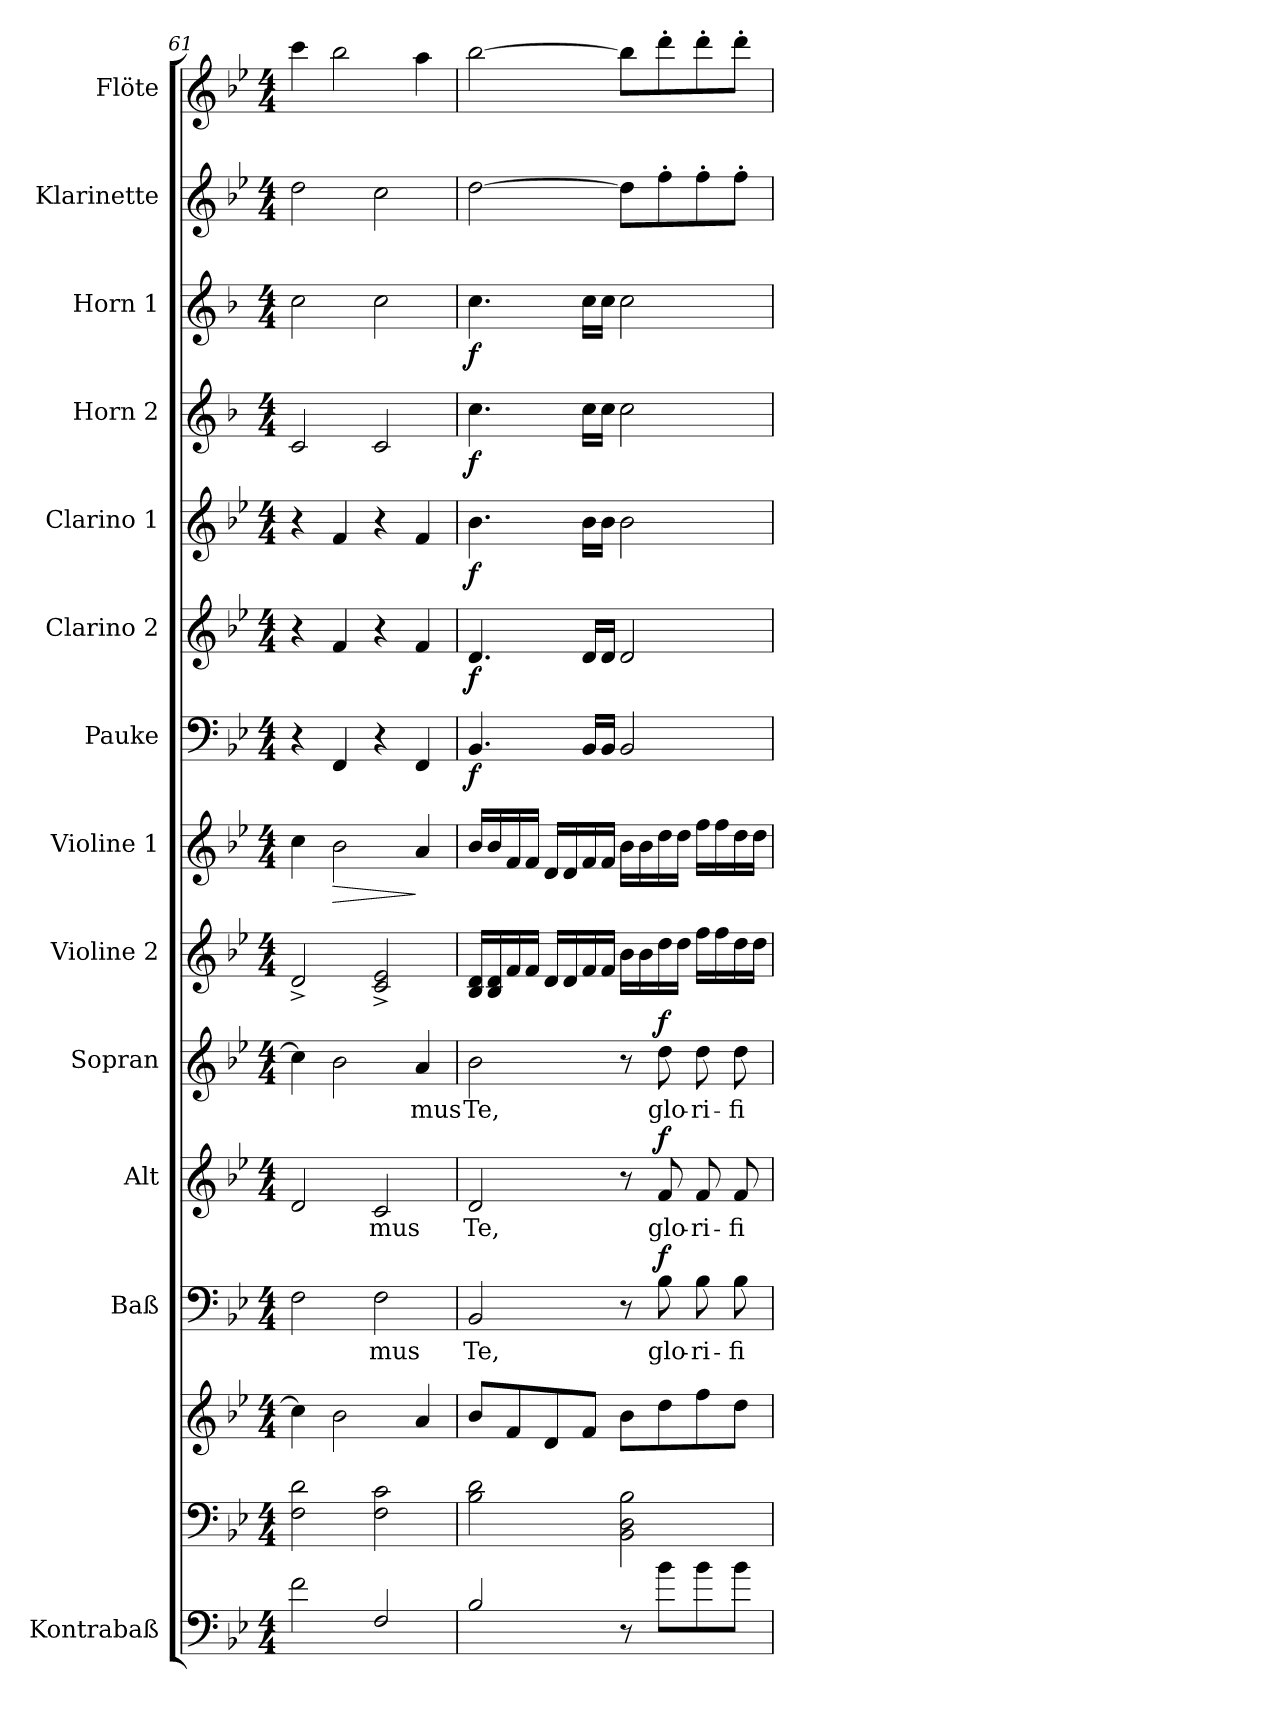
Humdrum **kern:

**kern	**kern	**kern	**kern	**text	**dynam	**kern	**text	**dynam	**kern	**text	**dynam	**kern	**kern	**dynam	**kern	**dynam	**kern	**dynam	**kern	**dynam	**kern	**dynam	**kern	**dynam	**kern	**kern
*part14	*part13	*part13	*part12	*part12	*part12	*part11	*part11	*part11	*part10	*part10	*part10	*part9	*part8	*part8	*part7	*part7	*part6	*part6	*part5	*part5	*part4	*part4	*part3	*part3	*part2	*part1
*staff15	*staff14	*staff13	*staff12	*staff12	*staff12	*staff11	*staff11	*staff11	*staff10	*staff10	*staff10	*staff9	*staff8	*staff8	*staff7	*staff7	*staff6	*staff6	*staff5	*staff5	*staff4	*staff4	*staff3	*staff3	*staff2	*staff1
*I"Kontrabaß	*	*	*I"Baß	*	*	*I"Alt	*	*	*I"Sopran	*	*	*I"Violine 2	*I"Violine 1	*	*I"Pauke	*	*I"Clarino 2	*	*I"Clarino 1	*	*I"Horn 2	*	*I"Horn 1	*	*I"Klarinette	*I"Flöte
*I'Kb	*	*	*I'Baß	*	*	*I'Alt	*	*	*I'Sop	*	*	*I'Vln. 2	*I'Vln. 1	*	*I'Pk.	*	*	*	*	*	*I'Hrn. 2	*	*I'Hrn. 1	*	*	*I'Fl.
*clefF4	*clefF4	*clefG2	*clefF4	*	*	*clefG2	*	*	*clefG2	*	*	*clefG2	*clefG2	*	*clefF4	*	*clefG2	*	*clefG2	*	*clefG2	*	*clefG2	*	*clefG2	*clefG2
*ITrd7c12	*	*	*	*	*	*	*	*	*	*	*	*	*	*	*	*	*ITrd7c12	*	*ITrd7c12	*	*ITrd4c7	*	*ITrd4c7	*	*	*
*k[b-e-]	*k[b-e-]	*k[b-e-]	*k[b-e-]	*	*	*k[b-e-]	*	*	*k[b-e-]	*	*	*k[b-e-]	*k[b-e-]	*	*k[b-e-]	*	*k[b-e-]	*	*k[b-e-]	*	*k[b-e-]	*	*k[b-e-]	*	*k[b-e-]	*k[b-e-]
*B-:	*B-:	*B-:	*B-:	*	*	*B-:	*	*	*B-:	*	*	*B-:	*B-:	*	*B-:	*	*B-:	*	*B-:	*	*B-:	*	*B-:	*	*B-:	*B-:
*M4/4	*M4/4	*M4/4	*M4/4	*	*	*M4/4	*	*	*M4/4	*	*	*M4/4	*M4/4	*	*M4/4	*	*M4/4	*	*M4/4	*	*M4/4	*	*M4/4	*	*M4/4	*M4/4
=61	=61	=61	=61	=61	=61	=61	=61	=61	=61	=61	=61	=61	=61	=61	=61	=61	=61	=61	=61	=61	=61	=61	=61	=61	=61	=61
2F\	2F\ 2d\	4cc\]	2F\	.	.	2d/	.	.	4cc\]	.	.	2d^</	4cc\	.	4r	.	4r	.	4r	.	2F/	.	2f\	.	2dd\	4ccc\
!	!	!	!	!	!	!	!	!	!	!	!	!	!	!LO:HP:b	!	!	!	!	!	!	!	!	!	!	!	!
.	.	2b-\	.	.	.	.	.	.	2b-\	.	.	.	2b-\	>	4FF/	.	4F/	.	4F/	.	.	.	.	.	.	2bb-\
!	!	!	!	!LO:LY:b	!	!	!LO:LY:b	!	!	!	!	!	!	!	!	!	!	!	!	!	!	!	!	!	!	!
2FF/	2F\ 2c\	.	2F\	-mus	.	2c/	-mus	.	.	.	.	2c/^< 2e-/^<	.	.	4r	.	4r	.	4r	.	2F/	.	2f\	.	2cc\	.
!	!	!	!	!	!	!	!	!	!	!LO:LY:b	!	!	!	!	!	!	!	!	!	!	!	!	!	!	!	!
.	.	4a/	.	.	.	.	.	.	4a/	-mus	.	.	4a/	]	4FF/	.	4F/	.	4F/	.	.	.	.	.	.	4aa\
!!LO:PB:g=z
=62	=62	=62	=62	=62	=62	=62	=62	=62	=62	=62	=62	=62	=62	=62	=62	=62	=62	=62	=62	=62	=62	=62	=62	=62	=62	=62
!	!	!	!	!LO:LY:b	!	!	!LO:LY:b	!	!	!LO:LY:b	!	!	!	!	!	!LO:DY:b	!	!LO:DY:b	!	!LO:DY:b	!	!LO:DY:b	!	!LO:DY:b	!	!
2BB-/	2B-\ 2d\	8b-/L	2BB-/	Te,	.	2d/	Te,	.	2b-\	Te,	.	16B-/ 16d/LL	16b-/LL	.	4.BB-/	f	4.D/	f	4.B-\	f	4.f\	f	4.f\	f	[2dd\	[2bb-\
.	.	.	.	.	.	.	.	.	.	.	.	16B-/ 16d/	16b-/	.	.	.	.	.	.	.	.	.	.	.	.	.
.	.	8f/	.	.	.	.	.	.	.	.	.	16f/	16f/	.	.	.	.	.	.	.	.	.	.	.	.	.
.	.	.	.	.	.	.	.	.	.	.	.	16f/JJ	16f/JJ	.	.	.	.	.	.	.	.	.	.	.	.	.
.	.	8d/	.	.	.	.	.	.	.	.	.	16d/LL	16d/LL	.	.	.	.	.	.	.	.	.	.	.	.	.
.	.	.	.	.	.	.	.	.	.	.	.	16d/	16d/	.	.	.	.	.	.	.	.	.	.	.	.	.
.	.	8f/J	.	.	.	.	.	.	.	.	.	16f/	16f/	.	16BB-/LL	.	16D/LL	.	16B-\LL	.	16f\LL	.	16f\LL	.	.	.
.	.	.	.	.	.	.	.	.	.	.	.	16f/JJ	16f/JJ	.	16BB-/JJ	.	16D/JJ	.	16B-\JJ	.	16f\JJ	.	16f\JJ	.	.	.
8r	2BB-\ 2D\ 2B-\	8b-\L	8r	.	.	8r	.	.	8r	.	.	16b-\LL	16b-\LL	.	2BB-/	.	2D/	.	2B-\	.	2f\	.	2f\	.	8dd\L]	8bb-\L]
.	.	.	.	.	.	.	.	.	.	.	.	16b-\	16b-\	.	.	.	.	.	.	.	.	.	.	.	.	.
!	!	!	!	!LO:LY:b	!LO:DY:a	!	!LO:LY:b	!LO:DY:a	!	!LO:LY:b	!LO:DY:a	!	!	!	!	!	!	!	!	!	!	!	!	!	!	!
8B-\L	.	8dd\	8B-\	glo-	f	8f/	glo-	f	8dd\	glo-	f	16dd\	16dd\	.	.	.	.	.	.	.	.	.	.	.	8ff'>\	8ddd'>\
.	.	.	.	.	.	.	.	.	.	.	.	16dd\JJ	16dd\JJ	.	.	.	.	.	.	.	.	.	.	.	.	.
!	!	!	!	!LO:LY:b	!	!	!LO:LY:b	!	!	!LO:LY:b	!	!	!	!	!	!	!	!	!	!	!	!	!	!	!	!
8B-\	.	8ff\	8B-\	-ri-	.	8f/	-ri-	.	8dd\	-ri-	.	16ff\LL	16ff\LL	.	.	.	.	.	.	.	.	.	.	.	8ff'>\	8ddd'>\
.	.	.	.	.	.	.	.	.	.	.	.	16ff\	16ff\	.	.	.	.	.	.	.	.	.	.	.	.	.
!	!	!	!	!LO:LY:b	!	!	!LO:LY:b	!	!	!LO:LY:b	!	!	!	!	!	!	!	!	!	!	!	!	!	!	!	!
8B-\J	.	8dd\J	8B-\	-fi-	.	8f/	-fi-	.	8dd\	-fi-	.	16dd\	16dd\	.	.	.	.	.	.	.	.	.	.	.	8ff'>\J	8ddd'>\J
.	.	.	.	.	.	.	.	.	.	.	.	16dd\JJ	16dd\JJ	.	.	.	.	.	.	.	.	.	.	.	.	.
=	=	=	=	=	=	=	=	=	=	=	=	=	=	=	=	=	=	=	=	=	=	=	=	=	=	=
*-	*-	*-	*-	*-	*-	*-	*-	*-	*-	*-	*-	*-	*-	*-	*-	*-	*-	*-	*-	*-	*-	*-	*-	*-	*-	*-
